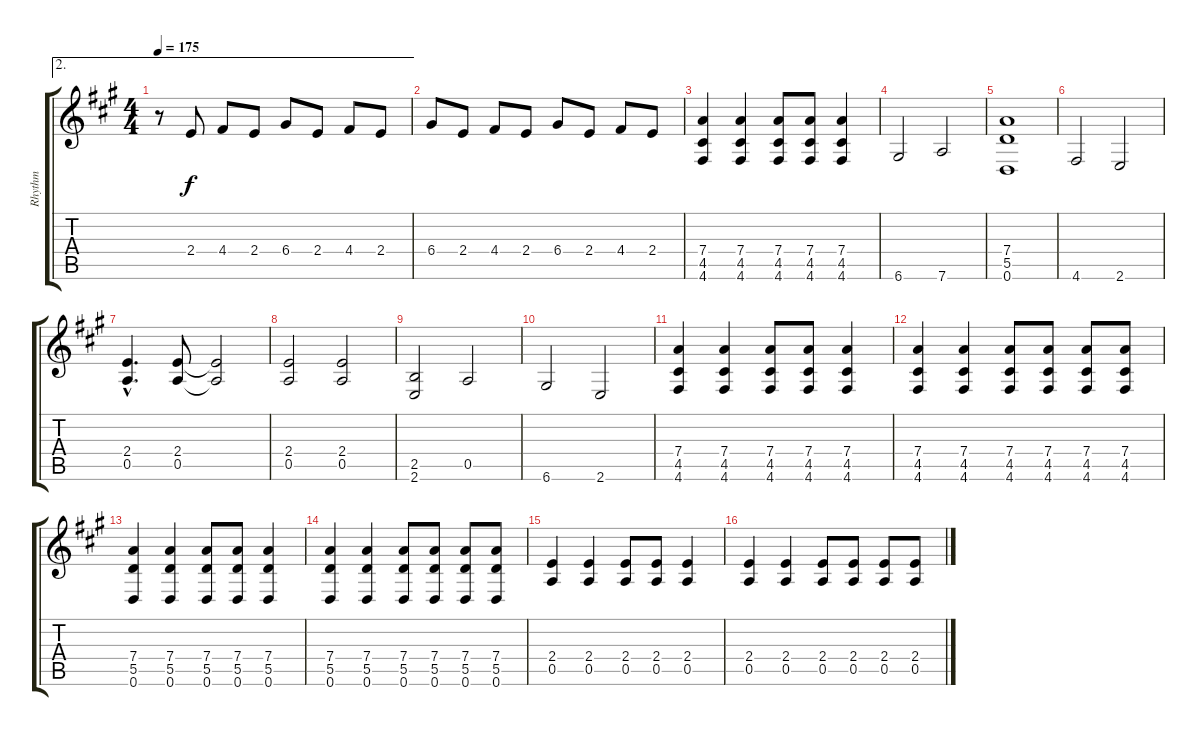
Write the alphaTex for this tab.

\track ("Rhythm" "Rhythm") {instrument distortionguitar}
\staff {score tabs}
\tuning (E4 B3 G3 D3 A2 D2) {hide}
\ae 2
\ts (4 4)
\tempo 175
\clef g2
\ks f#minor
r.8{dy f} 2.4.8 4.4.8 2.4.8 6.4.8 2.4.8 4.4.8 2.4.8 |
6.4.8 2.4.8 4.4.8 2.4.8 6.4.8 2.4.8 4.4.8 2.4.8 |
(7.4 4.5 4.6).4 (7.4 4.5 4.6).4 (7.4 4.5 4.6).8 (7.4 4.5 4.6).8 (7.4 4.5 4.6).4 |
6.6.2 7.6.2 |
(7.4 5.5 0.6).1 |
4.6.2 2.6.2 |
(2.4{hac} 0.5{hac}).4{d} (2.4 0.5).8 (2.4{t} 0.5{t}).2 |
(2.4 0.5).2 (2.4 0.5).2 |
(2.5 2.6).2 0.5.2 |
6.6.2 2.6.2 |
(7.4 4.5 4.6).4 (7.4 4.5 4.6).4 (7.4 4.5 4.6).8 (7.4 4.5 4.6).8 (7.4 4.5 4.6).4 |
(7.4 4.5 4.6).4 (7.4 4.5 4.6).4 (7.4 4.5 4.6).8 (7.4 4.5 4.6).8 (7.4 4.5 4.6).8 (7.4 4.5 4.6).8 |
(7.4 5.5 0.6).4 (7.4 5.5 0.6).4 (7.4 5.5 0.6).8 (7.4 5.5 0.6).8 (7.4 5.5 0.6).4 |
(7.4 5.5 0.6).4 (7.4 5.5 0.6).4 (7.4 5.5 0.6).8 (7.4 5.5 0.6).8 (7.4 5.5 0.6).8 (7.4 5.5 0.6).8 |
(2.4 0.5).4 (2.4 0.5).4 (2.4 0.5).8 (2.4 0.5).8 (2.4 0.5).4 |
(2.4 0.5).4 (2.4 0.5).4 (2.4 0.5).8 (2.4 0.5).8 (2.4 0.5).8 (2.4 0.5).8
